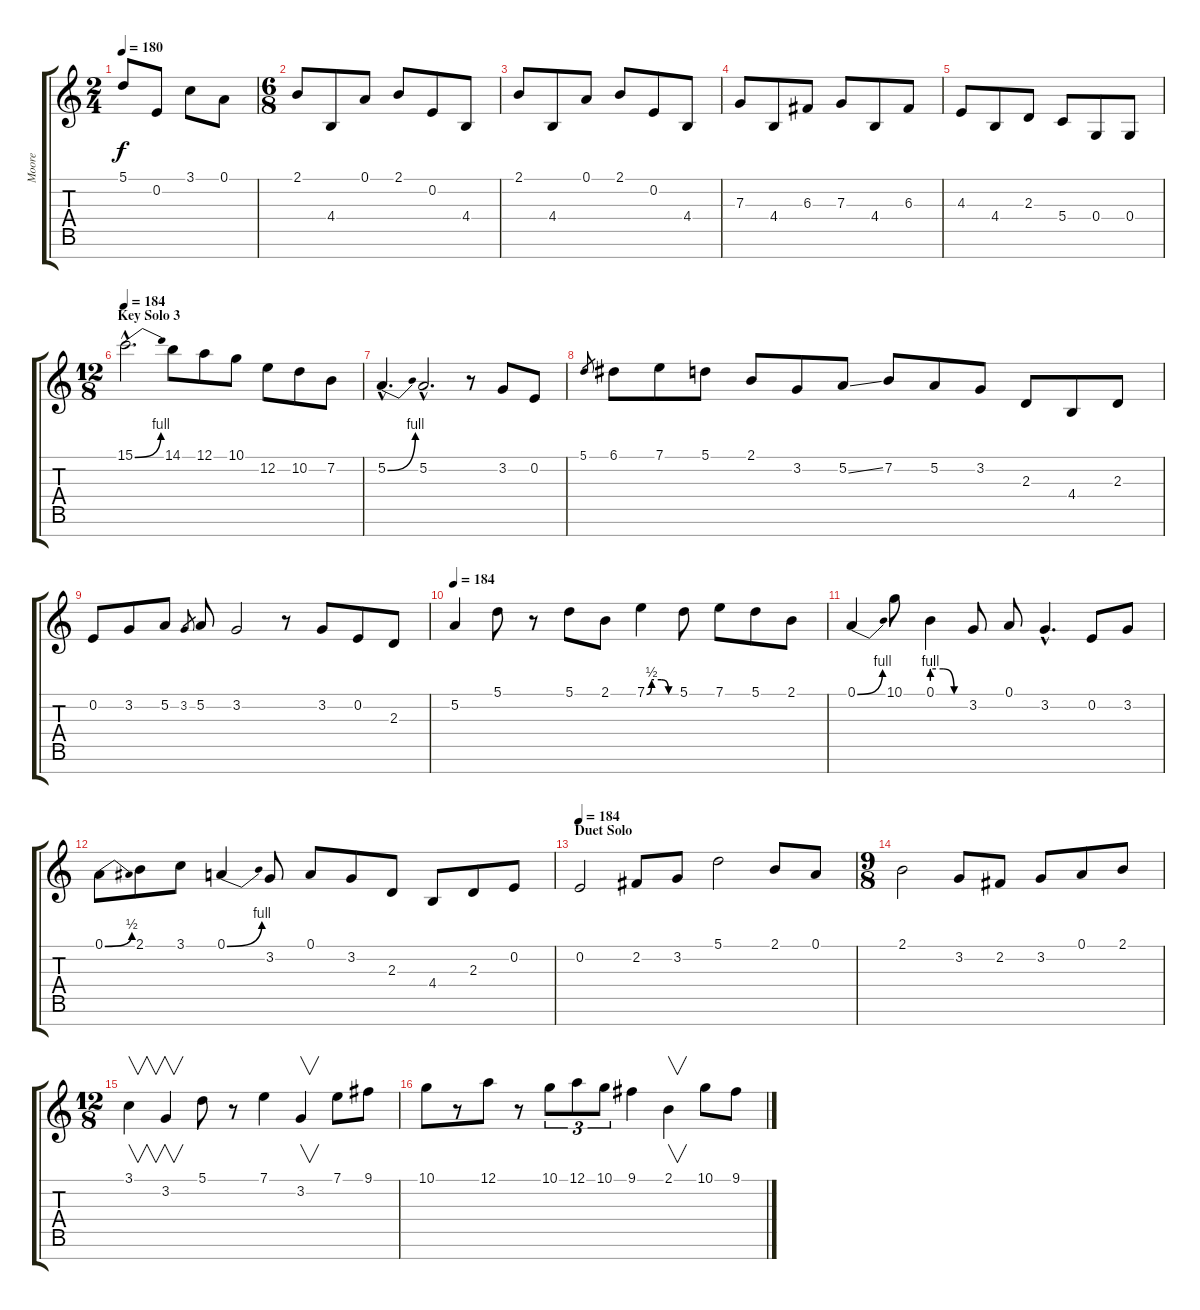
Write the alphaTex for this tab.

\track ("Moore" "Moore") {instrument lead2sawtooth}
\staff {score tabs}
\tuning (A4 E4 C4 G3 D3 A2 E2) {hide}
\ts (2 4)
\tempo 180
\clef g2
\ks c
5.1.8{dy f} 0.2.8 3.1.8 0.1.8 |
\ts (6 8)
2.1.8 4.4.8 0.1.8 2.1.8 0.2.8 4.4.8 |
2.1.8 4.4.8 0.1.8 2.1.8 0.2.8 4.4.8 |
7.3.8 4.4.8 6.3.8 7.3.8 4.4.8 6.3.8 |
4.3.8 4.4.8 2.3.8 5.4.8 0.4.8 0.4.8 |
\ts (12 8)
\section ("" "Key Solo 3")
\tempo 184
15.1{be (bend 0 0 60 4) hac}.2{d} 14.1.8 12.1.8 10.1.8 12.2.8 10.2.8 7.2.8 |
5.2{be (bend 0 0 60 4) hac}.4{d} 5.2{hac}.2{d} r.8 3.2.8 0.2.8 |
5.1.8{gr} 6.1.8 7.1.8 5.1.8 2.1.8 3.2.8 5.2{ss}.8 7.2.8 5.2.8 3.2.8 2.3.8 4.4.8 2.3.8 |
0.2.8 3.2.8 5.2.8 3.2.8{gr} 5.2.8 3.2.2 r.8 3.2.8 0.2.8 2.3.8 |
\tempo 184
5.2.4 5.1.8 r.8 5.1.8 2.1.8 7.1{be (custom 0 0 10 2 15 2 30 2 45 0 60 0)}.4 5.1.8 7.1.8 5.1.8 2.1.8 |
0.1{be (bend 0 0 60 4)}.4 10.1.8 0.1{be (custom 0 4 20 4 40 0 60 0)}.4 3.2.8 0.1.8 3.2{hac}.4{d} 0.2.8 3.2.8 |
0.1{be (bend 0 0 60 2)}.8 2.1.8 3.1.8 0.1{be (bend 0 0 60 4)}.4 3.2.8 0.1.8 3.2.8 2.3.8 4.4.8 2.3.8 0.2.8 |
\section ("" "Duet Solo")
\tempo 184
0.2.2 2.2.8 3.2.8 5.1.2 2.1.8 0.1.8 |
\ts (9 8)
2.1.2 3.2.8 2.2.8 3.2.8 0.1.8 2.1.8 |
\ts (12 8)
3.1.4{v} 3.2.4{v} 5.1.8 r.8 7.1.4 3.2.4{v} 7.1.8 9.1.8 |
10.1.8 r.8 12.1.8 r.8 10.1.8{tu (3 2)} 12.1.8{tu (3 2)} 10.1.8{tu (3 2)} 9.1.4 2.1.4{v} 10.1.8 9.1.8
